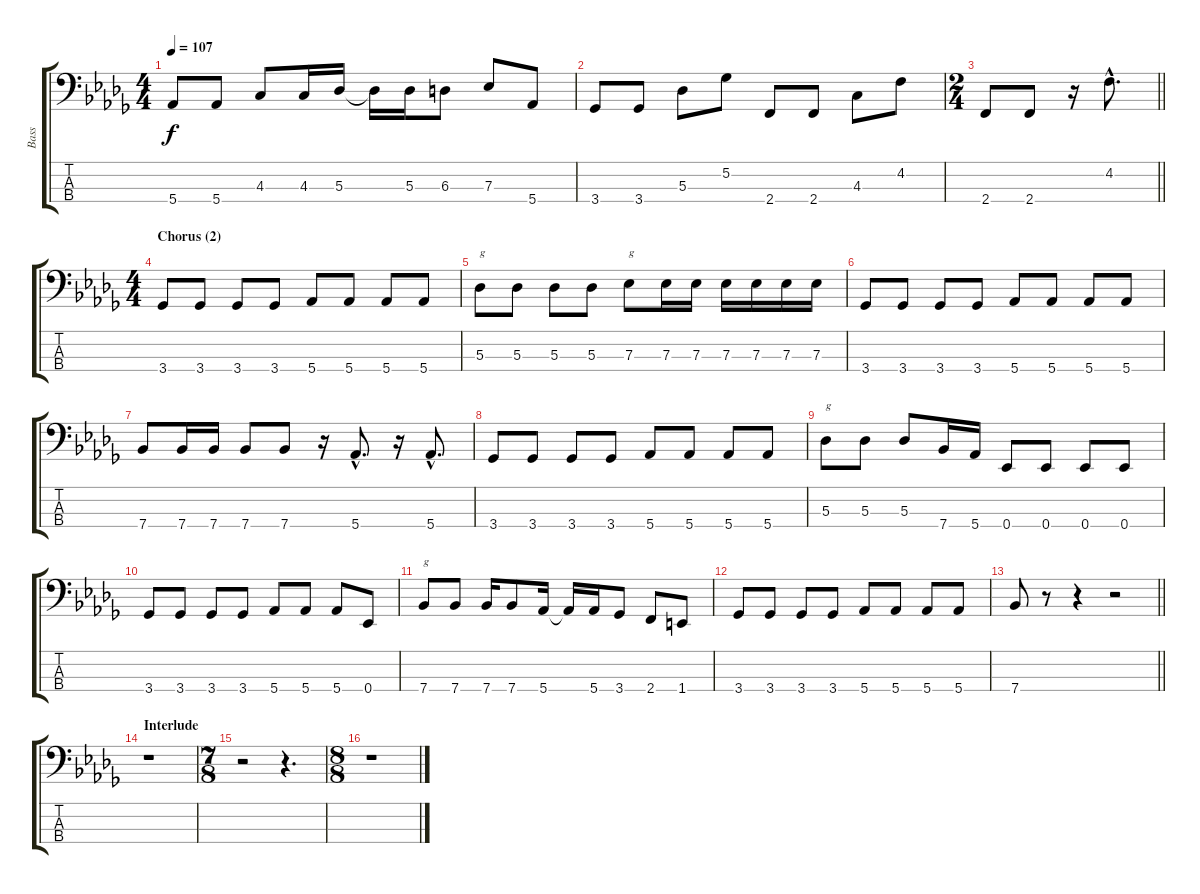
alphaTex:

\track ("Bass" "Bass") {instrument electricbassfinger}
\staff {score tabs}
\tuning (Gb2 Db2 Ab1 Eb1) {hide}
\ts (4 4)
\tempo 107
\clef f4
\ks bbminor
5.4.8{dy f} 5.4.8 4.3.8 4.3.16 5.3.16 5.3{t}.16 5.3.16 6.3.8 7.3.8 5.4.8 |
3.4.8 3.4.8 5.3.8 5.2.8 2.4.8 2.4.8 4.3.8 4.2.8 |
\ts (2 4)
\barLineRight lightlight
2.4.8 2.4.8 r.16 4.2{hac}.8{d} |
\ts (4 4)
\section ("" "Chorus (2)")
3.4.8 3.4.8 3.4.8 3.4.8 5.4.8 5.4.8 5.4.8 5.4.8 |
5.3.8{txt "g"} 5.3.8 5.3.8 5.3.8 7.3.8{txt "g"} 7.3.16 7.3.16 7.3.16 7.3.16 7.3.16 7.3.16 |
3.4.8 3.4.8 3.4.8 3.4.8 5.4.8 5.4.8 5.4.8 5.4.8 |
7.4.8 7.4.16 7.4.16 7.4.8 7.4.8 r.16 5.4{hac}.8{d} r.16 5.4{hac}.8{d} |
3.4.8 3.4.8 3.4.8 3.4.8 5.4.8 5.4.8 5.4.8 5.4.8 |
5.3.8{txt "g"} 5.3.8 5.3.8 7.4.16 5.4.16 0.4.8 0.4.8 0.4.8 0.4.8 |
3.4.8 3.4.8 3.4.8 3.4.8 5.4.8 5.4.8 5.4.8 0.4.8 |
7.4.8{txt "g"} 7.4.8 7.4.16 7.4.8 5.4.16 5.4{t}.16 5.4.16 3.4.8 2.4.8 1.4.8 |
3.4.8 3.4.8 3.4.8 3.4.8 5.4.8 5.4.8 5.4.8 5.4.8 |
\barLineRight lightlight
7.4.8 r.8 r.4 r.2 |
\section ("" "Interlude")
r.1 |
\ts (7 8)
r.2 r.4{d} |
\ts (8 8)
r.1
